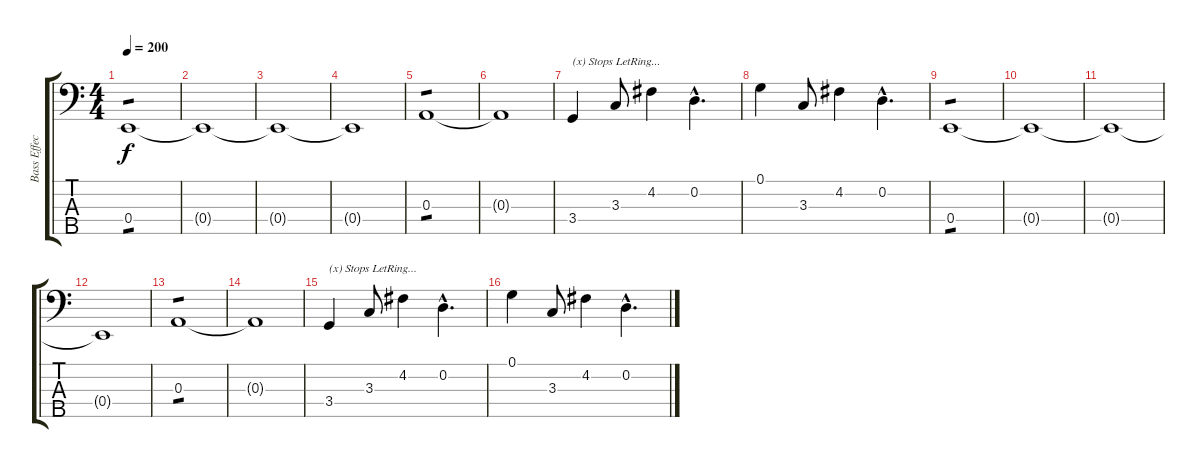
\track ("Bass Effect" "Bass Effec") {instrument slapbass1}
\staff {score tabs}
\tuning (G2 D2 A1 E1 B0) {hide}
\ts (4 4)
\tempo 200
\clef f4
\ks c
0.4.1{tp 1 dy f} |
0.4{t}.1 |
0.4{t}.1 |
0.4{t}.1 |
0.3.1{tp 1} |
0.3{t}.1 |
3.4.4{txt "(x) Stops LetRing..."} 3.3.8 4.2.4 0.2{hac}.4{d} |
0.1.4 3.3.8 4.2.4 0.2{hac}.4{d} |
0.4.1{tp 1} |
0.4{t}.1 |
0.4{t}.1 |
0.4{t}.1 |
0.3.1{tp 1} |
0.3{t}.1 |
3.4.4{txt "(x) Stops LetRing..."} 3.3.8 4.2.4 0.2{hac}.4{d} |
0.1.4 3.3.8 4.2.4 0.2{hac}.4{d}
